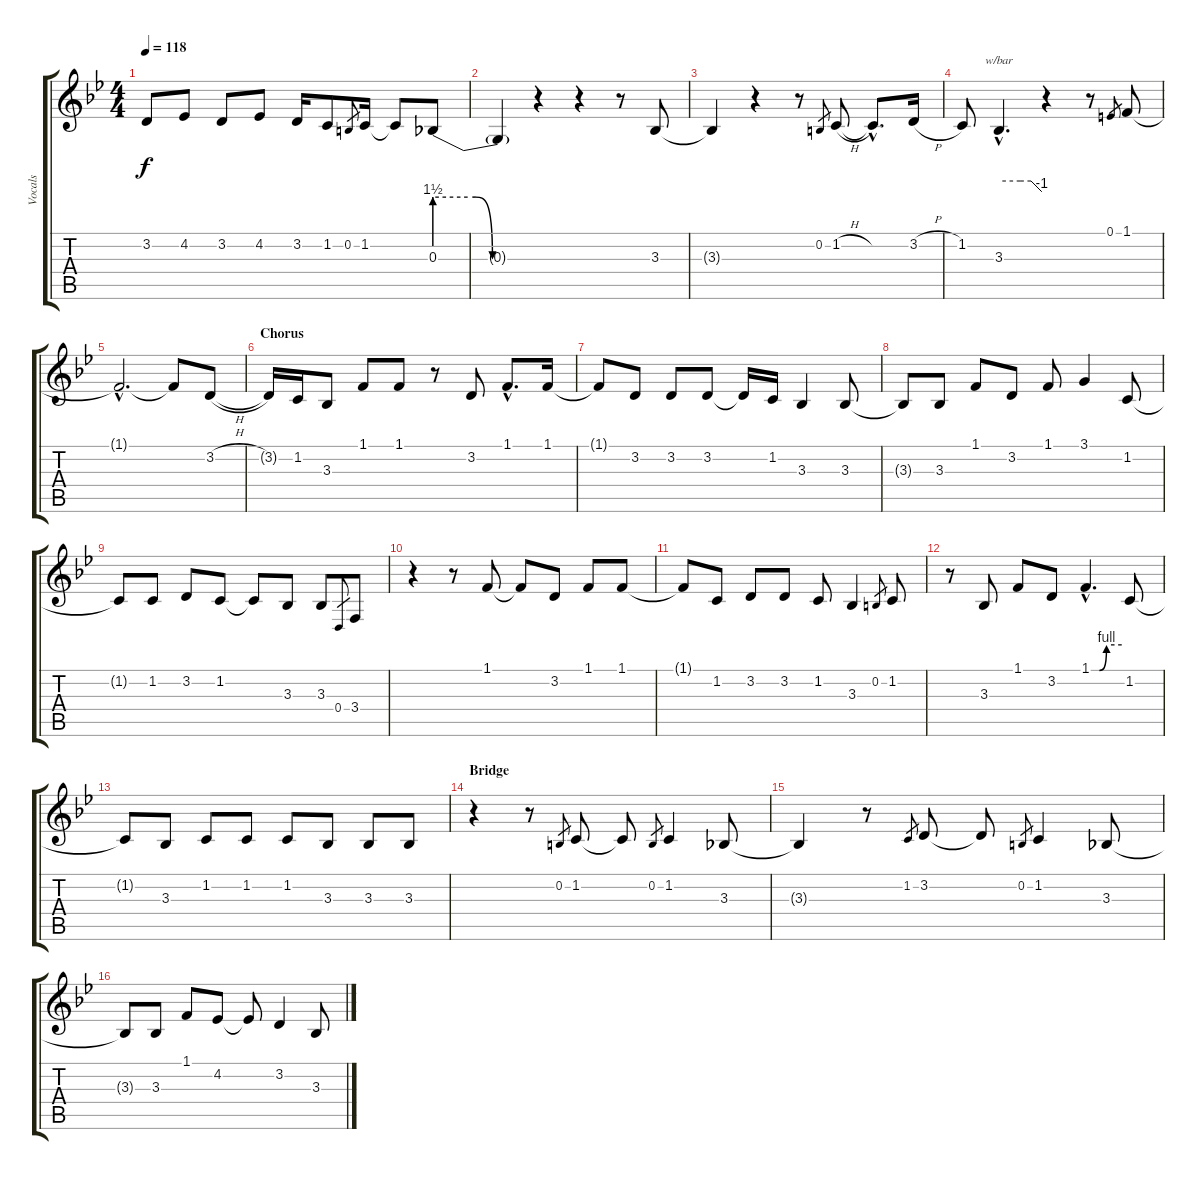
\track ("Vocals" "Vocals") {instrument oboe}
\staff {score tabs}
\tuning (E4 B3 G3 D3 A2 E2) {hide}
\ts (4 4)
\tempo 118
\clef g2
\ks bb
3.2.8{dy f} 4.2.8 3.2.8 4.2.8 3.2.16 1.2.8 0.2.8{gr} 1.2.16 1.2{t}.8 0.3{be (custom 0 6 20 6 25 6 35 0 40 0 60 0)}.8 |
0.3{t}.4 r.4 r.4 r.8 3.3.8 |
3.3{t}.4 r.4 r.8 0.2.8{gr} 1.2{h}.8 1.2{hac t}.8{d} 3.2{h}.16 |
1.2.8 3.3{hac}.4{d tbe (custom default 0 0 30 0 45 0 60 -4)} r.4 r.8 0.1.8{gr} 1.1.8 |
1.1{hac t}.2{d} 1.1{t}.8 3.2{h}.8 |
\section ("" "Chorus")
3.2{t}.16 1.2.16 3.3.8 1.1.8 1.1.8 r.8 3.2.8 1.1{hac}.8{d} 1.1.16 |
1.1{t}.8 3.2.8 3.2.8 3.2.8 3.2{t}.16 1.2.16 3.3.4 3.3.8 |
3.3{t}.8 3.3.8 1.1.8 3.2.8 1.1.8 3.1.4 1.2.8 |
1.2{t}.8 1.2.8 3.2.8 1.2.8 1.2{t}.8 3.3.8 3.3.8 0.4.8{gr} 3.4.8 |
r.4 r.8 1.1.8 1.1{t}.8 3.2.8 1.1.8 1.1.8 |
1.1{t}.8 1.2.8 3.2.8 3.2.8 1.2.8 3.3.4 0.2.8{gr} 1.2.8 |
r.8 3.3.8 1.1.8 3.2.8 1.1{be (custom 0 0 16 0 30 4 60 4) hac}.4{d} 1.2.8 |
1.2{t}.8 3.3.8 1.2.8 1.2.8 1.2.8 3.3.8 3.3.8 3.3.8 |
\section ("" "Bridge")
r.4 r.8 0.2.8{gr} 1.2.8 1.2{t}.8 0.2.8{gr} 1.2.4 3.3.8 |
3.3{t}.4 r.8 1.2.8{gr} 3.2.8 3.2{t}.8 0.2.8{gr} 1.2.4 3.3.8 |
3.3{t}.8 3.3.8 1.1.8 4.2.8 4.2{t}.8 3.2.4 3.3.8
